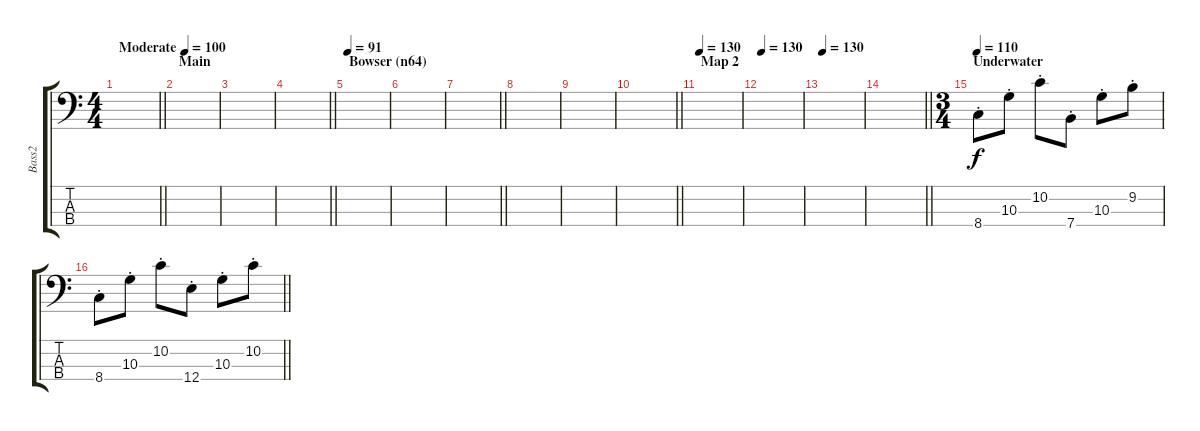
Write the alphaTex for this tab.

\track ("Bass2" "Bass2") {instrument electricbassfinger}
\staff {score tabs}
\tuning (G2 D2 A1 E1) {hide}
\ts (4 4)
\tempo (100 "Moderate")
\clef f4
\barLineRight lightlight
\ks c
|
\section ("" "Main")
|
|
\barLineRight lightlight
|
\section ("" "Bowser (n64)")
\tempo 91
|
|
\barLineRight lightlight
|
|
|
\barLineRight lightlight
|
\section ("" "Map 2")
\tempo 130
|
\tempo 130
|
\tempo 130
|
\barLineRight lightlight
|
\ts (3 4)
\section ("" "Underwater")
\tempo 110
8.4{st}.8 10.3{st}.8 10.2{st}.8 7.4{st}.8 10.3{st}.8 9.2{st}.8 |
\barLineRight lightlight
8.4{st}.8 10.3{st}.8 10.2{st}.8 12.4{st}.8 10.3{st}.8 10.2{st}.8
